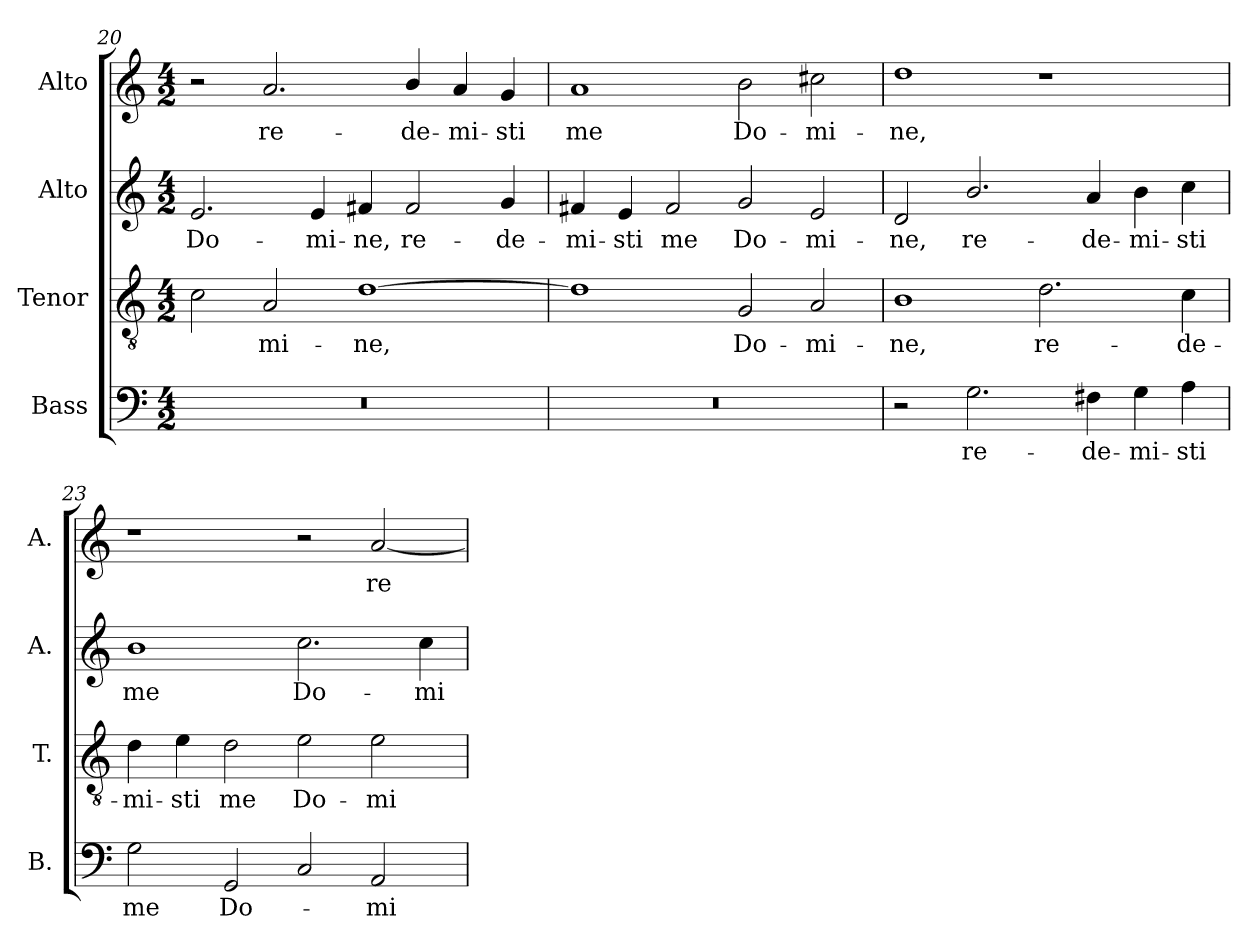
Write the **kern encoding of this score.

**kern	**text	**kern	**text	**kern	**text	**kern	**text
*part4	*part4	*part3	*part3	*part2	*part2	*part1	*part1
*staff4	*staff4	*staff3	*staff3	*staff2	*staff2	*staff1	*staff1
*I"Bass	*	*I"Tenor	*	*I"Alto	*	*I"Alto	*
*I'B.	*	*I'T.	*	*I'A.	*	*I'A.	*
*clefF4	*	*clefGv2	*	*clefG2	*	*clefG2	*
*	*	*ITrd7c12	*	*	*	*	*
*k[]	*	*k[]	*	*k[]	*	*k[]	*
*C:	*	*C:	*	*C:	*	*C:	*
*M4/2	*	*M4/2	*	*M4/2	*	*M4/2	*
=20	=20	=20	=20	=20	=20	=20	=20
!LO:N:vis=1	!	!	!	!	!	!	!
!	!	!	!	!	!LO:LY:b:color=#000000	!	!
0r	.	2Ci\	.	2.ei/	Do-	2r	.
!	!	!	!LO:LY:b:color=#000000	!	!	!	!
!	!	!	!	!	!	!	!LO:LY:b:color=#000000
.	.	2AAi/	-mi-	.	.	2.ai/	re-
!	!	!	!	!	!LO:LY:b:color=#000000	!	!
.	.	.	.	4ei/	-mi-	.	.
!	!	!	!LO:LY:b:color=#000000	!	!	!	!
!	!	!	!	!	!LO:LY:b:color=#000000	!	!
.	.	[1Di	-ne,	4f#Xi/	-ne,	.	.
!	!	!	!	!	!LO:LY:b:color=#000000	!	!
!	!	!	!	!	!	!	!LO:LY:b:color=#000000
.	.	.	.	2f#i/	re-	4bi/	-de-
!	!	!	!	!	!	!	!LO:LY:b:color=#000000
.	.	.	.	.	.	4ai/	-mi-
!	!	!	!	!	!LO:LY:b:color=#000000	!	!
!	!	!	!	!	!	!	!LO:LY:b:color=#000000
.	.	.	.	4gi/	-de-	4gi/	-sti
!!LO:LB:g=z
=21	=21	=21	=21	=21	=21	=21	=21
!LO:N:vis=1	!	!	!	!	!	!	!
!	!	!	!	!	!LO:LY:b:color=#000000	!	!
!	!	!	!	!	!	!	!LO:LY:b:color=#000000
0r	.	1Di]	.	4f#Xi/	-mi-	1ai	me
!	!	!	!	!	!LO:LY:b:color=#000000	!	!
.	.	.	.	4ei/	-sti	.	.
!	!	!	!	!	!LO:LY:b:color=#000000	!	!
.	.	.	.	2f#i/	me	.	.
!	!	!	!LO:LY:b:color=#000000	!	!	!	!
!	!	!	!	!	!LO:LY:b:color=#000000	!	!
!	!	!	!	!	!	!	!LO:LY:b:color=#000000
.	.	2GGi/	Do-	2gi/	Do-	2bi\	Do-
!	!	!	!LO:LY:b:color=#000000	!	!	!	!
!	!	!	!	!	!LO:LY:b:color=#000000	!	!
!	!	!	!	!	!	!	!LO:LY:b:color=#000000
.	.	2AAi/	-mi-	2ei/	-mi-	2cc#Xi\	-mi-
=22	=22	=22	=22	=22	=22	=22	=22
!	!	!	!LO:LY:b:color=#000000	!	!	!	!
!	!	!	!	!	!LO:LY:b:color=#000000	!	!
!	!	!	!	!	!	!	!LO:LY:b:color=#000000
2r	.	1BBi	-ne,	2di/	-ne,	1ddi	-ne,
!	!LO:LY:b:color=#000000	!	!	!	!	!	!
!	!	!	!	!	!LO:LY:b:color=#000000	!	!
2.Gi\	re-	.	.	2.bi/	re-	.	.
!	!	!	!LO:LY:b:color=#000000	!	!	!	!
.	.	2.Di\	re-	.	.	1r	.
!	!LO:LY:b:color=#000000	!	!	!	!	!	!
!	!	!	!	!	!LO:LY:b:color=#000000	!	!
4F#Xi\	-de-	.	.	4ai/	-de-	.	.
!	!LO:LY:b:color=#000000	!	!	!	!	!	!
!	!	!	!	!	!LO:LY:b:color=#000000	!	!
4Gi\	-mi-	.	.	4bi\	-mi-	.	.
!	!LO:LY:b:color=#000000	!	!	!	!	!	!
!	!	!	!LO:LY:b:color=#000000	!	!	!	!
!	!	!	!	!	!LO:LY:b:color=#000000	!	!
4Ai\	-sti	4Ci\	-de-	4cci\	-sti	.	.
=23	=23	=23	=23	=23	=23	=23	=23
!	!LO:LY:b:color=#000000	!	!	!	!	!	!
!	!	!	!LO:LY:b:color=#000000	!	!	!	!
!	!	!	!	!	!LO:LY:b:color=#000000	!	!
2Gi\	me	4Di\	-mi-	1bi	me	1r	.
!	!	!	!LO:LY:b:color=#000000	!	!	!	!
.	.	4Ei\	-sti	.	.	.	.
!	!LO:LY:b:color=#000000	!	!	!	!	!	!
!	!	!	!LO:LY:b:color=#000000	!	!	!	!
2GGi/	Do-	2Di\	me	.	.	.	.
!	!	!	!LO:LY:b:color=#000000	!	!	!	!
!	!	!	!	!	!LO:LY:b:color=#000000	!	!
2Ci/	.	2Ei\	Do-	2.cci\	Do-	2r	.
!	!LO:LY:b:color=#000000	!	!	!	!	!	!
!	!	!	!LO:LY:b:color=#000000	!	!	!	!
!	!	!	!	!	!	!	!LO:LY:b:color=#000000
2AAi/	-mi-	2Ei\	-mi-	.	.	[2ai/	re-
!	!	!	!	!	!LO:LY:b:color=#000000	!	!
.	.	.	.	4cci\	-mi-	.	.
=	=	=	=	=	=	=	=
*-	*-	*-	*-	*-	*-	*-	*-
